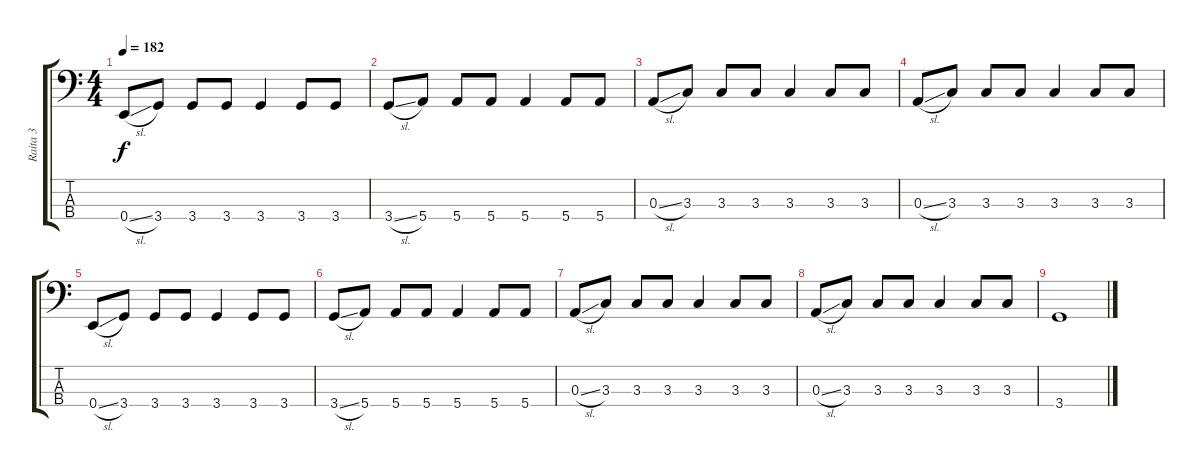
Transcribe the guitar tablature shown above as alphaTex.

\track ("Raita 3" "Raita 3") {instrument electricbassfinger}
\staff {score tabs}
\tuning (G2 D2 A1 E1) {hide}
\ts (4 4)
\tempo 182
\clef f4
\ks c
0.4{sl}.8{dy f} 3.4.8 3.4.8 3.4.8 3.4.4 3.4.8 3.4.8 |
3.4{sl}.8 5.4.8 5.4.8 5.4.8 5.4.4 5.4.8 5.4.8 |
0.3{sl}.8 3.3.8 3.3.8 3.3.8 3.3.4 3.3.8 3.3.8 |
0.3{sl}.8 3.3.8 3.3.8 3.3.8 3.3.4 3.3.8 3.3.8 |
0.4{sl}.8 3.4.8 3.4.8 3.4.8 3.4.4 3.4.8 3.4.8 |
3.4{sl}.8 5.4.8 5.4.8 5.4.8 5.4.4 5.4.8 5.4.8 |
0.3{sl}.8 3.3.8 3.3.8 3.3.8 3.3.4 3.3.8 3.3.8 |
0.3{sl}.8 3.3.8 3.3.8 3.3.8 3.3.4 3.3.8 3.3.8 |
3.4.1
